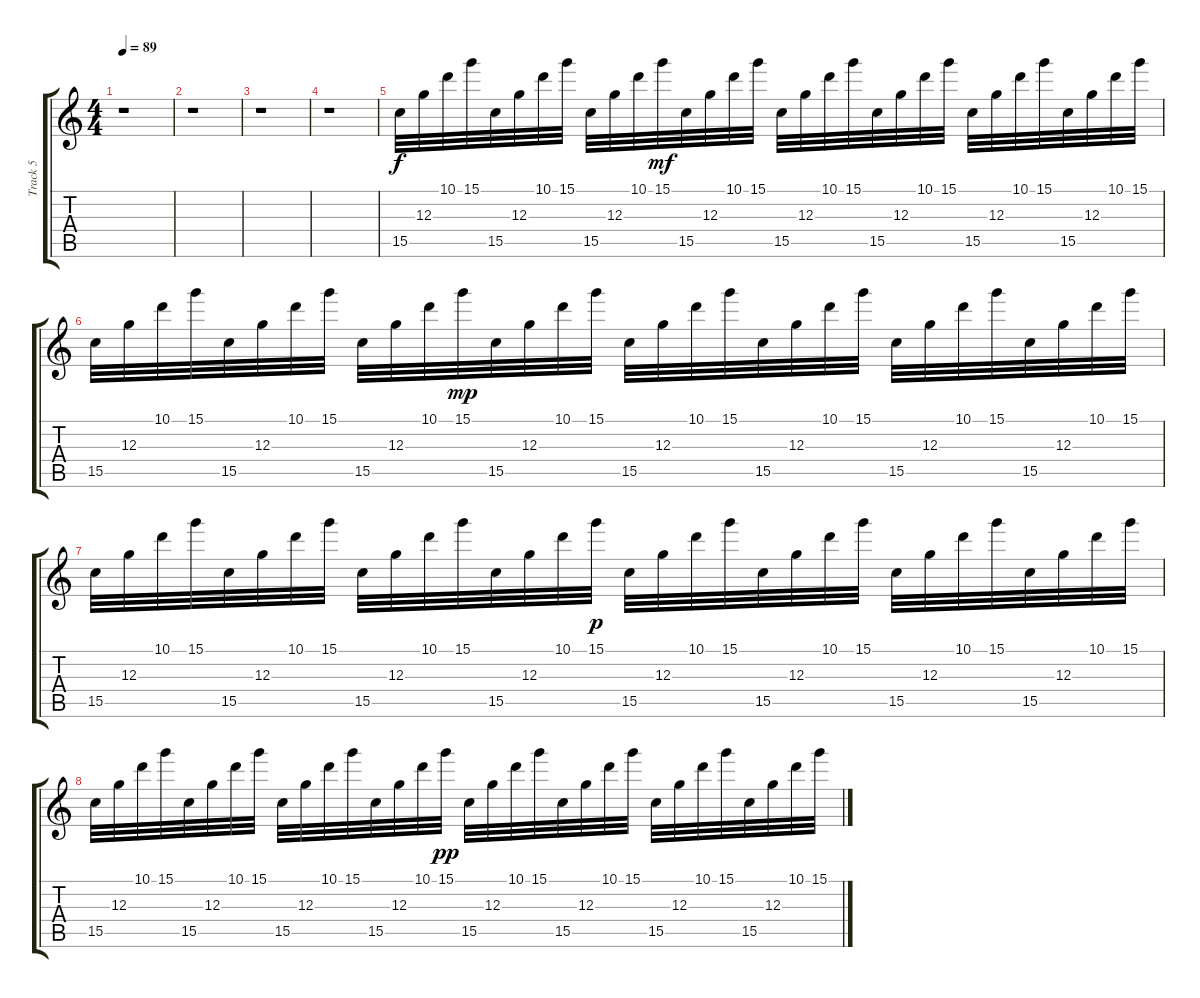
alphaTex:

\track ("Track 5" "Track 5") {instrument electricguitarmuted}
\staff {score tabs}
\tuning (E4 B3 G3 D3 A2 E2) {hide}
\ts (4 4)
\tempo 89
\clef g2
\ks c
r.1{dy pp} |
r.1 |
r.1 |
r.1 |
15.5.32{dy f} 12.3.32{balance 1} 10.1.32{balance 2} 15.1.32{balance 3} 15.5.32{balance 4} 12.3.32{balance 5} 10.1.32{balance 6} 15.1.32{balance 7} 15.5.32{balance 8} 12.3.32{balance 9} 10.1.32{balance 10} 15.1.32{dy mf balance 11} 15.5.32{balance 12} 12.3.32{balance 13} 10.1.32{balance 14} 15.1.32{balance 15} 15.5.32{balance 16} 12.3.32{balance 15} 10.1.32{balance 14} 15.1.32{balance 13} 15.5.32{balance 12} 12.3.32{balance 11} 10.1.32{balance 10} 15.1.32{balance 9} 15.5.32{balance 8} 12.3.32{balance 7} 10.1.32{balance 6} 15.1.32{balance 5} 15.5.32{balance 4} 12.3.32{balance 3} 10.1.32{balance 2} 15.1.32{balance 1} |
15.5.32{balance 0} 12.3.32{balance 1} 10.1.32{balance 2} 15.1.32{balance 3} 15.5.32{balance 4} 12.3.32{balance 5} 10.1.32{balance 6} 15.1.32{balance 7} 15.5.32{balance 8} 12.3.32{balance 9} 10.1.32{balance 10} 15.1.32{dy mp balance 11} 15.5.32{balance 12} 12.3.32{balance 13} 10.1.32{balance 14} 15.1.32{balance 15} 15.5.32{balance 16} 12.3.32{balance 15} 10.1.32{balance 14} 15.1.32{balance 13} 15.5.32{balance 12} 12.3.32{balance 11} 10.1.32{balance 10} 15.1.32{balance 9} 15.5.32{balance 8} 12.3.32{balance 7} 10.1.32{balance 6} 15.1.32{balance 5} 15.5.32{balance 4} 12.3.32{balance 3} 10.1.32{balance 2} 15.1.32{balance 1} |
15.5.32{balance 0} 12.3.32{balance 1} 10.1.32{balance 2} 15.1.32{balance 3} 15.5.32{balance 4} 12.3.32{balance 5} 10.1.32{balance 6} 15.1.32{balance 7} 15.5.32{balance 8} 12.3.32{balance 9} 10.1.32{balance 10} 15.1.32{balance 11} 15.5.32{balance 12} 12.3.32{balance 13} 10.1.32{balance 14} 15.1.32{dy p balance 15} 15.5.32{balance 16} 12.3.32{balance 15} 10.1.32{balance 14} 15.1.32{balance 13} 15.5.32{balance 12} 12.3.32{balance 11} 10.1.32{balance 10} 15.1.32{balance 9} 15.5.32{balance 8} 12.3.32{balance 7} 10.1.32{balance 6} 15.1.32{balance 5} 15.5.32{balance 4} 12.3.32{balance 3} 10.1.32{balance 2} 15.1.32{balance 1} |
15.5.32{balance 0} 12.3.32{balance 1} 10.1.32{balance 2} 15.1.32{balance 3} 15.5.32{balance 4} 12.3.32{balance 5} 10.1.32{balance 6} 15.1.32{balance 7} 15.5.32{balance 8} 12.3.32{balance 9} 10.1.32{balance 10} 15.1.32{balance 11} 15.5.32{balance 12} 12.3.32{balance 13} 10.1.32{balance 14} 15.1.32{dy pp balance 15} 15.5.32{balance 16} 12.3.32{balance 15} 10.1.32{balance 14} 15.1.32{balance 13} 15.5.32{balance 12} 12.3.32{balance 11} 10.1.32{balance 10} 15.1.32{balance 9} 15.5.32{balance 8} 12.3.32{balance 7} 10.1.32{balance 6} 15.1.32{balance 5} 15.5.32{balance 4} 12.3.32{balance 3} 10.1.32{balance 2} 15.1.32{balance 1}
